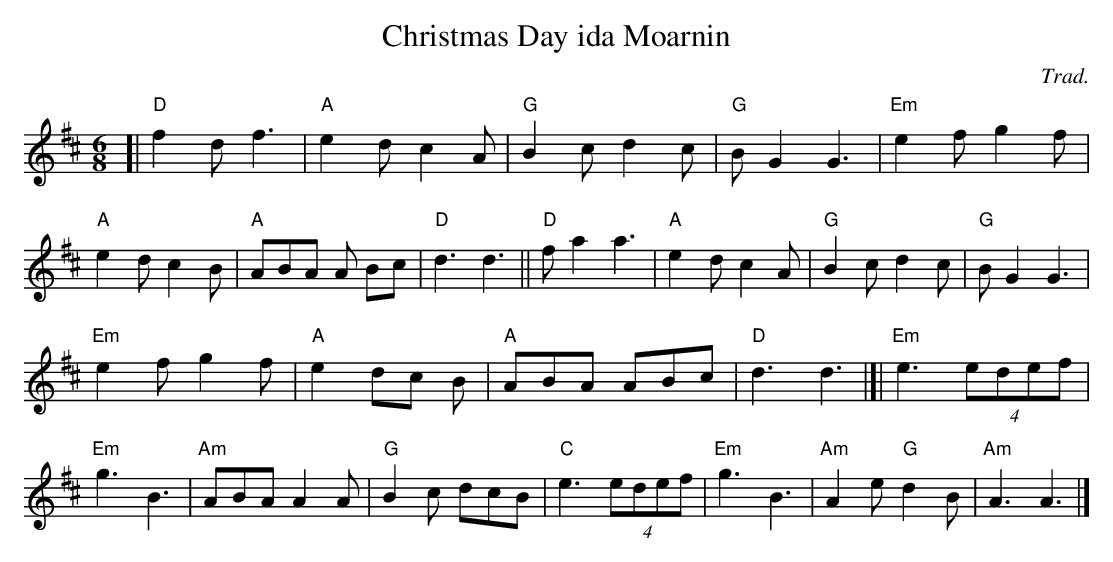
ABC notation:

X:1
T:Christmas Day ida Moarnin
M:6/8
L:1/8
C:Trad.
K:D
[|\
"D"f2d f3 | "A"e2d c2A | "G"B2c d2c | "G"BG2 G3 |\
"Em"e2fg2f | "A"e2dc2B | "A"ABA A Bc | "D"d3 d3 ||\
"D"fa2 a3 | "A"e2dc2A | "G"B2c d2c | "G"BG2 G3 |
"Em"e2fg2f | "A"e2dc 2B | "A"ABA ABc | "D"d3 d3 |[|\
"Em"e3 (4edef | "Em"g3 B3 | "Am"ABA A2A | "G"B2c dcB |\
"C"e3 (4edef | "Em"g3 B3 | "Am"A2e "G"d2B | "Am"A3 A3 |]
